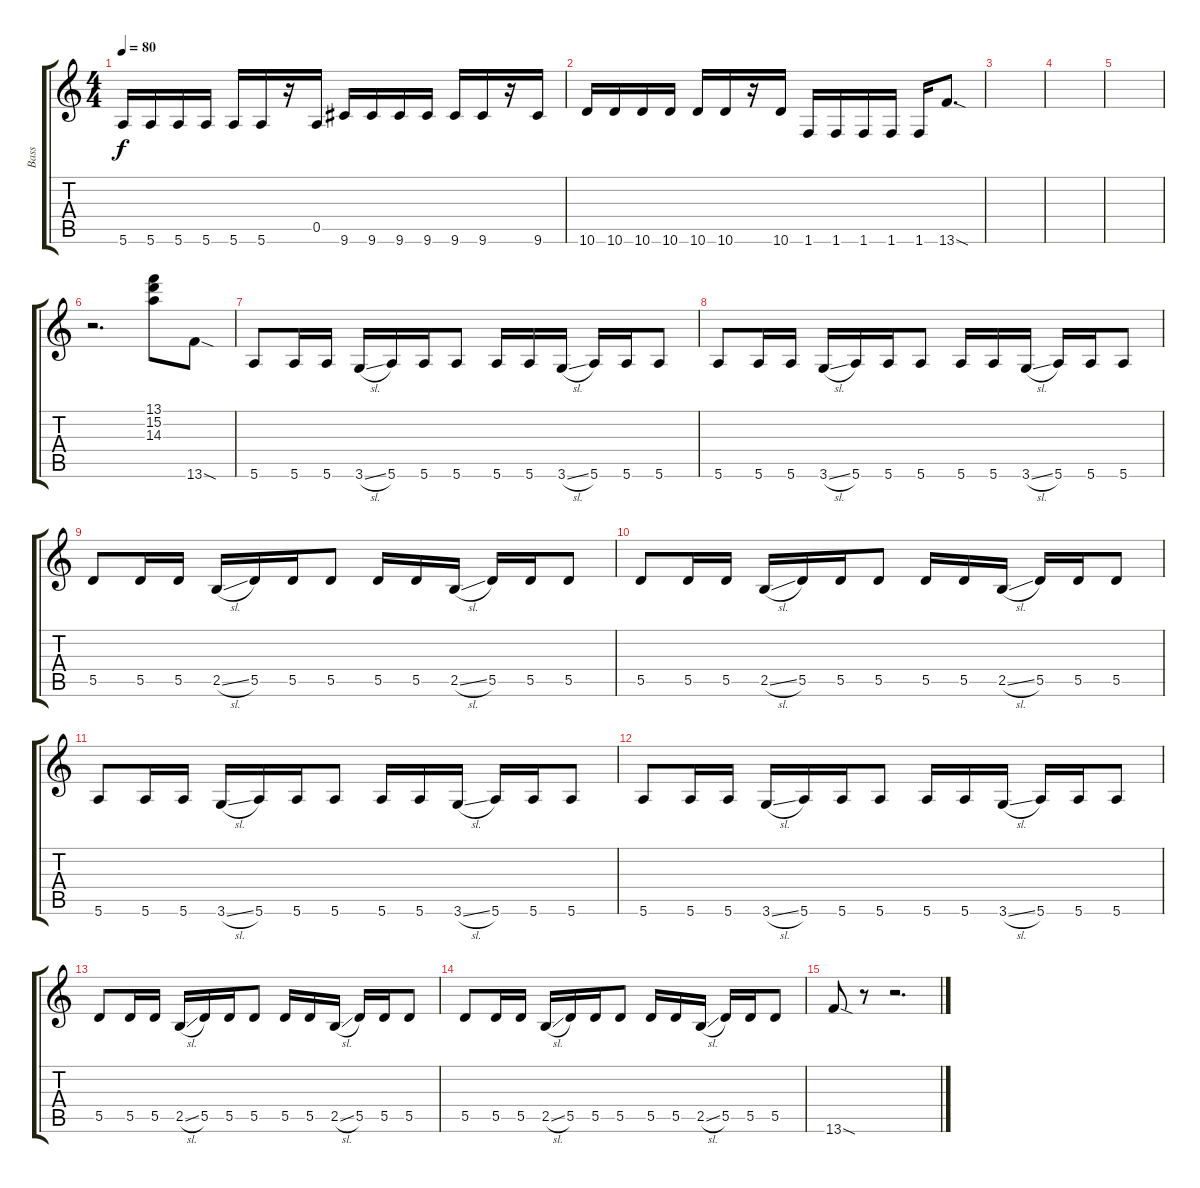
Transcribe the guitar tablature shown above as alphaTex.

\track ("Bass" "Bass") {instrument fretlessbass}
\staff {score tabs}
\tuning (E4 B3 G3 D3 A2 E2) {hide}
\ts (4 4)
\tempo 80
\clef g2
\ks c
5.6.16{dy f} 5.6.16 5.6.16 5.6.16 5.6.16 5.6.16 r.16 0.5.16 9.6.16 9.6.16 9.6.16 9.6.16 9.6.16 9.6.16 r.16 9.6.16 |
10.6.16 10.6.16 10.6.16 10.6.16 10.6.16 10.6.16 r.16 10.6.16 1.6.16 1.6.16 1.6.16 1.6.16 1.6.16 13.6{sod}.8{d} |
|
|
|
r.2{d} (13.1 15.2 14.3).8{instrument slapbass1} 13.6{sod}.8 |
5.6.8{instrument fretlessbass} 5.6.16 5.6.16 3.6{sl}.16 5.6.16 5.6.16 5.6.8 5.6.16 5.6.16 3.6{sl}.16 5.6.16 5.6.16 5.6.8 |
5.6.8 5.6.16 5.6.16 3.6{sl}.16 5.6.16 5.6.16 5.6.8 5.6.16 5.6.16 3.6{sl}.16 5.6.16 5.6.16 5.6.8 |
5.5.8 5.5.16 5.5.16 2.5{sl}.16 5.5.16 5.5.16 5.5.8 5.5.16 5.5.16 2.5{sl}.16 5.5.16 5.5.16 5.5.8 |
5.5.8 5.5.16 5.5.16 2.5{sl}.16 5.5.16 5.5.16 5.5.8 5.5.16 5.5.16 2.5{sl}.16 5.5.16 5.5.16 5.5.8 |
5.6.8 5.6.16 5.6.16 3.6{sl}.16 5.6.16 5.6.16 5.6.8 5.6.16 5.6.16 3.6{sl}.16 5.6.16 5.6.16 5.6.8 |
5.6.8 5.6.16 5.6.16 3.6{sl}.16 5.6.16 5.6.16 5.6.8 5.6.16 5.6.16 3.6{sl}.16 5.6.16 5.6.16 5.6.8 |
5.5.8 5.5.16 5.5.16 2.5{sl}.16 5.5.16 5.5.16 5.5.8 5.5.16 5.5.16 2.5{sl}.16 5.5.16 5.5.16 5.5.8 |
5.5.8 5.5.16 5.5.16 2.5{sl}.16 5.5.16 5.5.16 5.5.8 5.5.16 5.5.16 2.5{sl}.16 5.5.16 5.5.16 5.5.8 |
13.6{sod}.8 r.8 r.2{d}
